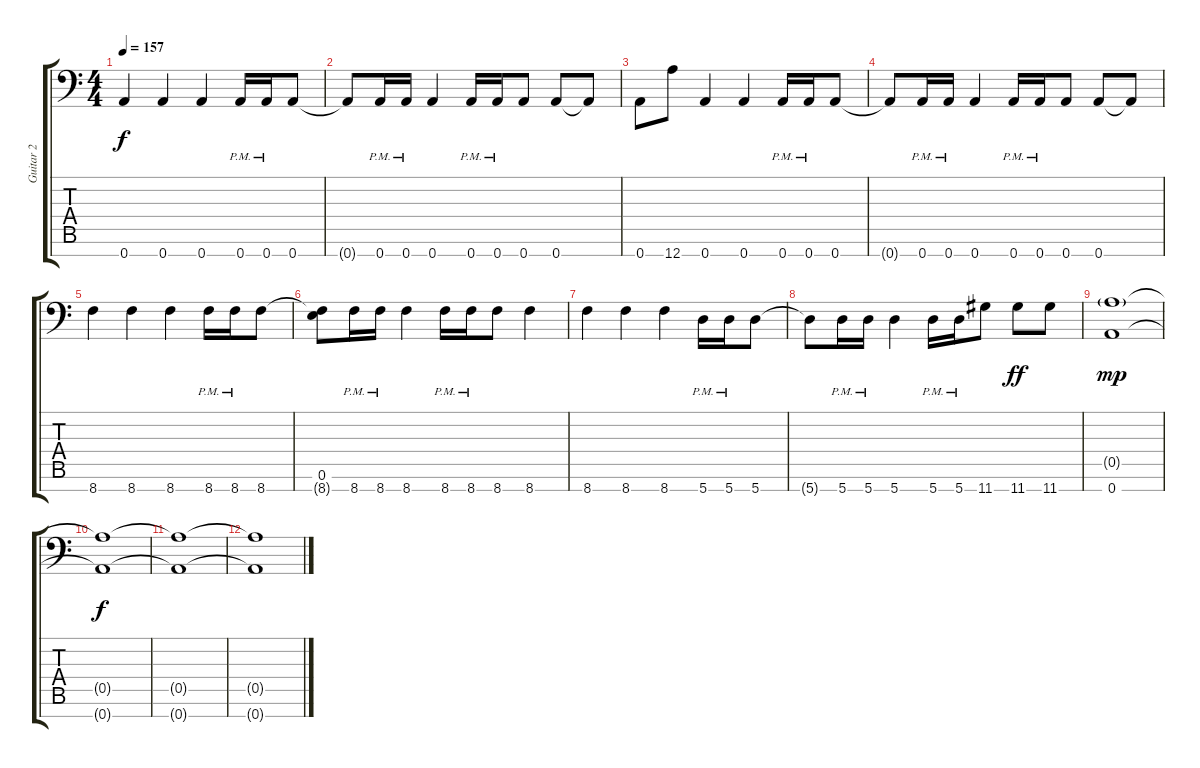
\track ("Guitar 2" "Guitar 2") {instrument overdrivenguitar}
\staff {score tabs}
\tuning (E4 B3 G3 D3 A2 E2 A1) {hide}
\ts (4 4)
\tempo 157
\clef f4
\ks c
0.7.4{dy f} 0.7.4 0.7.4 0.7{pm}.16 0.7{pm}.16 0.7.8 |
0.7{t}.8 0.7{pm}.16 0.7{pm}.16 0.7.4 0.7{pm}.16 0.7{pm}.16 0.7.8 0.7.8 0.7{t}.8 |
0.7.8 12.7.8 0.7.4 0.7.4 0.7{pm}.16 0.7{pm}.16 0.7.8 |
0.7{t}.8 0.7{pm}.16 0.7{pm}.16 0.7.4 0.7{pm}.16 0.7{pm}.16 0.7.8 0.7.8 0.7{t}.8 |
8.7.4 8.7.4 8.7.4 8.7{pm}.16 8.7{pm}.16 8.7.8 |
(0.6 8.7{t}).8 8.7{pm}.16 8.7{pm}.16 8.7.4 8.7{pm}.16 8.7{pm}.16 8.7.8 8.7.4 |
8.7.4 8.7.4 8.7.4 5.7{pm}.16 5.7{pm}.16 5.7.8 |
5.7{t}.8 5.7{pm}.16 5.7{pm}.16 5.7.4 5.7{pm}.16 5.7{pm}.16 11.7.8 11.7.8{dy ff} 11.7.8 |
(0.5{g} 0.7).1{dy mp volume 0} |
(0.5{t} 0.7{t}).1{dy f} |
(0.5{t} 0.7{t}).1 |
(0.5{t} 0.7{t}).1
